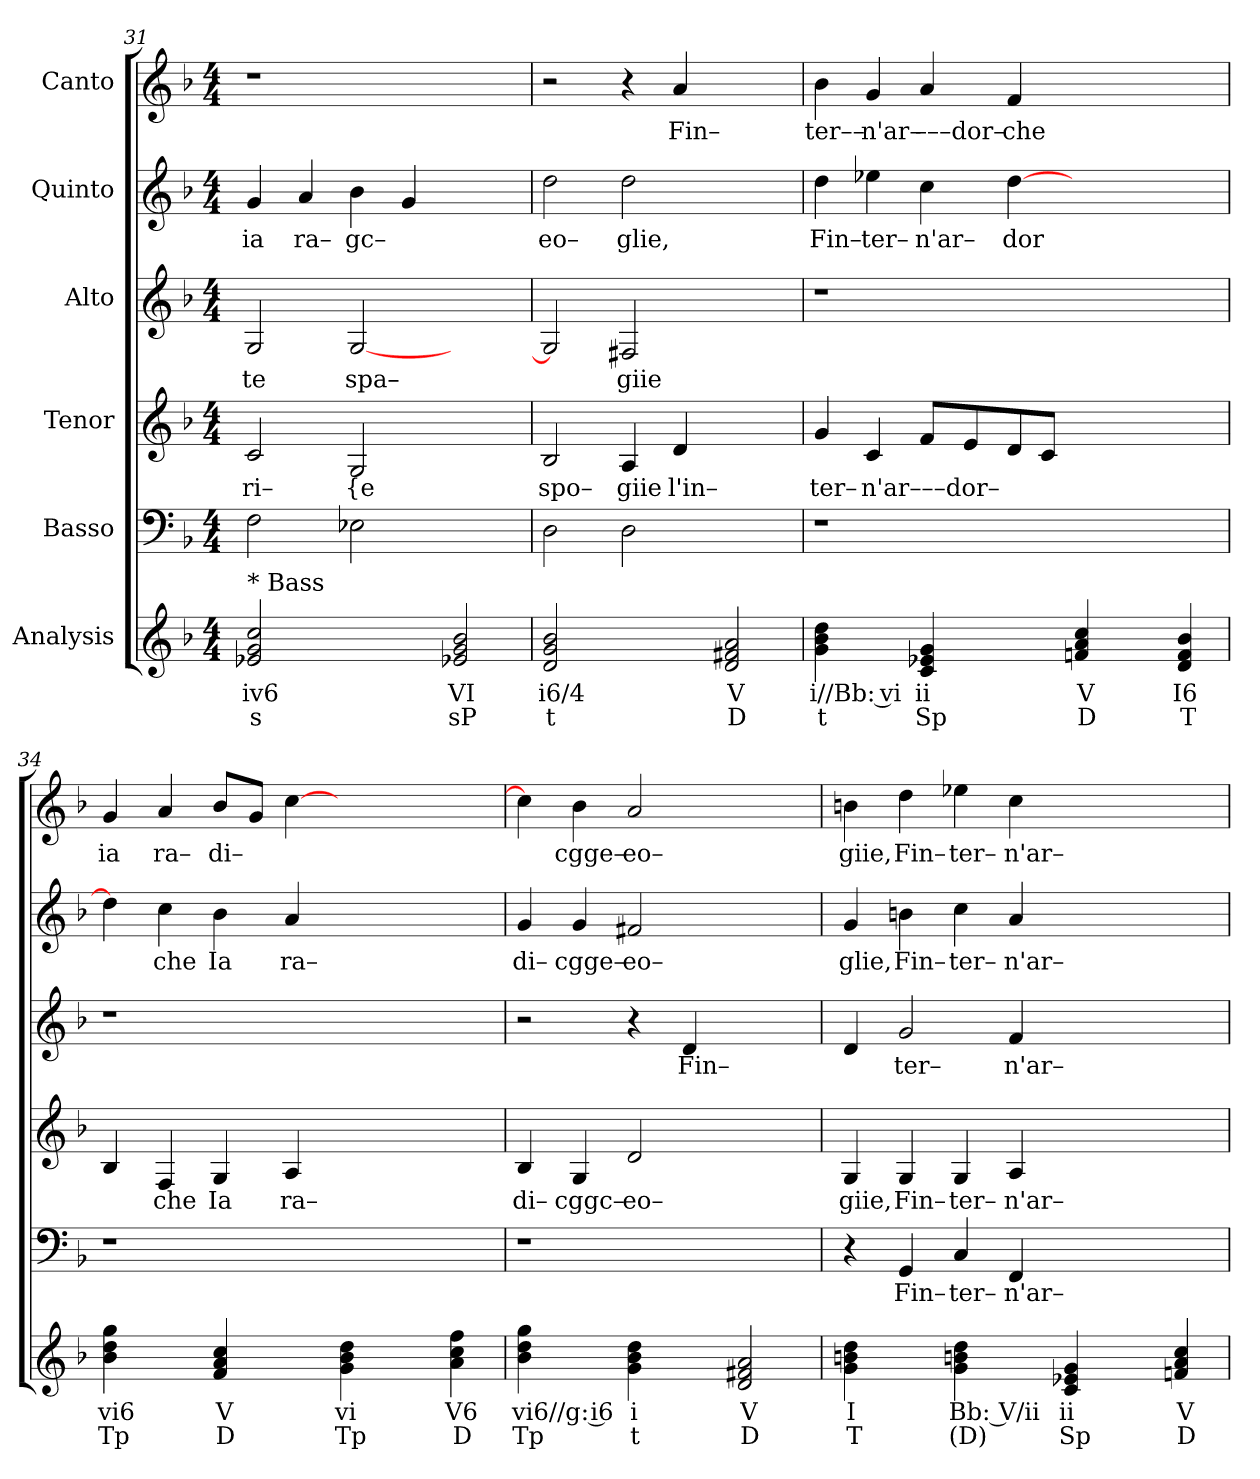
**kern	**text	**text	**kern	**text	**kern	**text	**kern	**text	**kern	**text	**kern	**text
*part6	*part6	*part6	*part5	*part5	*part4	*part4	*part3	*part3	*part2	*part2	*part1	*part1
*staff6	*staff6	*staff6	*staff5	*staff5	*staff4	*staff4	*staff3	*staff3	*staff2	*staff2	*staff1	*staff1
*I"Analysis	*	*	*I"Basso	*	*I"Tenor	*	*I"Alto	*	*I"Quinto	*	*I"Canto	*
*	*	*	*clefF4	*	*clefG2	*	*clefG2	*	*clefG2	*	*clefG2	*
*k[b-]	*	*	*k[b-]	*	*k[b-]	*	*k[b-]	*	*k[b-]	*	*k[b-]	*
*	*	*	*F:	*	*F:	*	*F:	*	*F:	*	*F:	*
*M4/4	*	*	*M4/4	*	*M4/4	*	*M4/4	*	*M4/4	*	*M4/4	*
=31	=31	=31	=31	=31	=31	=31	=31	=31	=31	=31	=31	=31
!	!	!	!	!	!	!LO:LY:b	!	!	!	!	!	!
!	!	!	!	!	!	!	!	!LO:LY:b	!	!	!	!
!LO:TX:a:t=* Bass	!	!	!	!	!	!	!	!	!	!	!	!
!	!	!	!	!	!	!	!	!	!	!LO:LY:b	!	!
2e-X 2g 2cc	iv6	s	2F\	.	2c/	ri–	2G/	te	4g/	ia	1r	.
!	!	!	!	!	!	!	!	!	!	!LO:LY:b	!	!
.	.	.	.	.	.	.	.	.	4a/	ra–	.	.
!	!	!	!	!	!	!LO:LY:b	!	!	!	!	!	!
!	!	!	!	!	!	!	!	!LO:LY:b	!	!	!	!
!	!	!	!	!	!	!	!	!	!	!LO:LY:b	!	!
2ryy	.	.	2E-X\	.	2G/	{e	[2G/	spa–	4b-\	gc–	.	.
.	.	.	.	.	.	.	.	.	4g/	.	.	.
2e-X 2g 2b-	VI	sP	2ryy	.	2ryy	.	2ryy	.	2ryy	.	2ryy	.
=32	=32	=32	=32	=32	=32	=32	=32	=32	=32	=32	=32	=32
!	!	!	!	!	!	!LO:LY:b	!	!	!	!	!	!
!	!	!	!	!	!	!	!	!	!	!LO:LY:b	!	!
2d 2g 2b-	i6/4	t	2D\	.	2B-/	spo–	2G/]	.	2dd\	eo–	2r	.
!	!	!	!	!	!	!LO:LY:b	!	!	!	!	!	!
!	!	!	!	!	!	!	!	!LO:LY:b	!	!	!	!
!	!	!	!	!	!	!	!	!	!	!LO:LY:b	!	!
2ryy	.	.	2D\	.	4A/	giie	2F#X/	giie	2dd\	glie,	4r	.
!	!	!	!	!	!	!LO:LY:b	!	!	!	!	!	!
!	!	!	!	!	!	!	!	!	!	!	!	!LO:LY:b
.	.	.	.	.	4d/	l'in–	.	.	.	.	4a/	Fin–
2d 2f#X 2a	V	D	2ryy	.	2ryy	.	2ryy	.	2ryy	.	2ryy	.
=33	=33	=33	=33	=33	=33	=33	=33	=33	=33	=33	=33	=33
!	!	!	!	!	!	!LO:LY:b	!	!	!	!	!	!
!	!	!	!	!	!	!	!	!	!	!LO:LY:b	!	!
!	!	!	!	!	!	!	!	!	!	!	!	!LO:LY:b
4g 4b- 4dd	i//Bb: vi	t	1r	.	4g/	ter–	1r	.	4dd\	Fin–	4b-\	ter––
!	!	!	!	!	!	!LO:LY:b	!	!	!	!	!	!
!	!	!	!	!	!	!	!	!	!	!LO:LY:b	!	!
!	!	!	!	!	!	!	!	!	!	!	!	!LO:LY:b
4ryy	.	.	.	.	4c/	n'ar–––dor–	.	.	4ee-X\	ter–	4g/	n'ar–
!	!	!	!	!	!	!	!	!	!	!LO:LY:b	!	!
!	!	!	!	!	!	!	!	!	!	!	!	!LO:LY:b
4c 4e-X 4g	ii	Sp	.	.	8f/L	.	.	.	4cc\	n'ar–	4a/	–––dor–
.	.	.	.	.	8e/	.	.	.	.	.	.	.
!	!	!	!	!	!	!	!	!	!	!LO:LY:b	!	!
!	!	!	!	!	!	!	!	!	!	!	!	!LO:LY:b
4ryy	.	.	.	.	8d/	.	.	.	[4dd\	dor	4f/	che
.	.	.	.	.	8c/J	.	.	.	.	.	.	.
4fn 4a 4cc	V	D	2.ryy	.	2.ryy	.	2.ryy	.	2.ryy	.	2.ryy	.
4ryy	.	.	.	.	.	.	.	.	.	.	.	.
4d 4f 4b-	I6	T	.	.	.	.	.	.	.	.	.	.
=34	=34	=34	=34	=34	=34	=34	=34	=34	=34	=34	=34	=34
!	!	!	!	!	!	!	!	!	!	!	!	!LO:LY:b
4b- 4dd 4gg	vi6	Tp	1r	.	4B-/	.	1r	.	4dd\]	.	4g/	ia
!	!	!	!	!	!	!LO:LY:b	!	!	!	!	!	!
!	!	!	!	!	!	!	!	!	!	!LO:LY:b	!	!
!	!	!	!	!	!	!	!	!	!	!	!	!LO:LY:b
4ryy	.	.	.	.	4F/	che	.	.	4cc\	che	4a/	ra–
!	!	!	!	!	!	!LO:LY:b	!	!	!	!	!	!
!	!	!	!	!	!	!	!	!	!	!LO:LY:b	!	!
!	!	!	!	!	!	!	!	!	!	!	!	!LO:LY:b
4f 4a 4cc	V	D	.	.	4G/	Ia	.	.	4b-\	Ia	8b-/L	di–
.	.	.	.	.	.	.	.	.	.	.	8g/J	.
!	!	!	!	!	!	!LO:LY:b	!	!	!	!	!	!
!	!	!	!	!	!	!	!	!	!	!LO:LY:b	!	!
4ryy	.	.	.	.	4A/	ra–	.	.	4a/	ra–	[4cc\	.
4g 4b- 4dd	vi	Tp	2.ryy	.	2.ryy	.	2.ryy	.	2.ryy	.	2.ryy	.
4ryy	.	.	.	.	.	.	.	.	.	.	.	.
4a 4cc 4ff	V6	D	.	.	.	.	.	.	.	.	.	.
=35	=35	=35	=35	=35	=35	=35	=35	=35	=35	=35	=35	=35
!	!	!	!	!	!	!LO:LY:b	!	!	!	!	!	!
!	!	!	!	!	!	!	!	!	!	!LO:LY:b	!	!
4b- 4dd 4gg	vi6//g: i6	Tp	1r	.	4B-/	di–	2r	.	4g/	di–	4cc\]	.
!	!	!	!	!	!	!LO:LY:b	!	!	!	!	!	!
!	!	!	!	!	!	!	!	!	!	!LO:LY:b	!	!
!	!	!	!	!	!	!	!	!	!	!	!	!LO:LY:b
4ryy	.	.	.	.	4G/	cggc–	.	.	4g/	cgge–	4b-\	cgge–
!	!	!	!	!	!	!LO:LY:b	!	!	!	!	!	!
!	!	!	!	!	!	!	!	!	!	!LO:LY:b	!	!
!	!	!	!	!	!	!	!	!	!	!	!	!LO:LY:b
4g 4b- 4dd	i	t	.	.	2d/	eo–	4r	.	2f#X/	eo–	2a/	eo–
!	!	!	!	!	!	!	!	!LO:LY:b	!	!	!	!
4ryy	.	.	.	.	.	.	4d/	Fin–	.	.	.	.
2d 2f#X 2a	V	D	2ryy	.	2ryy	.	2ryy	.	2ryy	.	2ryy	.
=36	=36	=36	=36	=36	=36	=36	=36	=36	=36	=36	=36	=36
!	!	!	!	!	!	!LO:LY:b	!	!	!	!	!	!
!	!	!	!	!	!	!	!	!	!	!LO:LY:b	!	!
!	!	!	!	!	!	!	!	!	!	!	!	!LO:LY:b
4g 4bn 4dd	I	T	4r	.	4G/	giie,	4d/	.	4g/	glie,	4bn\	giie,
!	!	!	!	!LO:LY:b	!	!	!	!	!	!	!	!
!	!	!	!	!	!	!LO:LY:b	!	!	!	!	!	!
!	!	!	!	!	!	!	!	!LO:LY:b	!	!	!	!
!	!	!	!	!	!	!	!	!	!	!LO:LY:b	!	!
!	!	!	!	!	!	!	!	!	!	!	!	!LO:LY:b
4ryy	.	.	4GG/	Fin–	4G/	Fin–	2g/	ter–	4bn\	Fin–	4dd\	Fin–
!	!	!	!	!LO:LY:b	!	!	!	!	!	!	!	!
!	!	!	!	!	!	!LO:LY:b	!	!	!	!	!	!
!	!	!	!	!	!	!	!	!	!	!LO:LY:b	!	!
!	!	!	!	!	!	!	!	!	!	!	!	!LO:LY:b
4g 4bn 4dd	Bb: V/ii	(D)	4C/	ter–	4G/	ter–	.	.	4cc\	ter–	4ee-X\	ter–
!	!	!	!	!LO:LY:b	!	!	!	!	!	!	!	!
!	!	!	!	!	!	!LO:LY:b	!	!	!	!	!	!
!	!	!	!	!	!	!	!	!LO:LY:b	!	!	!	!
!	!	!	!	!	!	!	!	!	!	!LO:LY:b	!	!
!	!	!	!	!	!	!	!	!	!	!	!	!LO:LY:b
4ryy	.	.	4FF/	n'ar–	4A/	n'ar–	4f/	n'ar–	4a/	n'ar–	4cc\	n'ar–
4c 4e-X 4g	ii	Sp	2.ryy	.	2.ryy	.	2.ryy	.	2.ryy	.	2.ryy	.
4ryy	.	.	.	.	.	.	.	.	.	.	.	.
4fn 4a 4cc	V	D	.	.	.	.	.	.	.	.	.	.
=	=	=	=	=	=	=	=	=	=	=	=	=
*-	*-	*-	*-	*-	*-	*-	*-	*-	*-	*-	*-	*-
